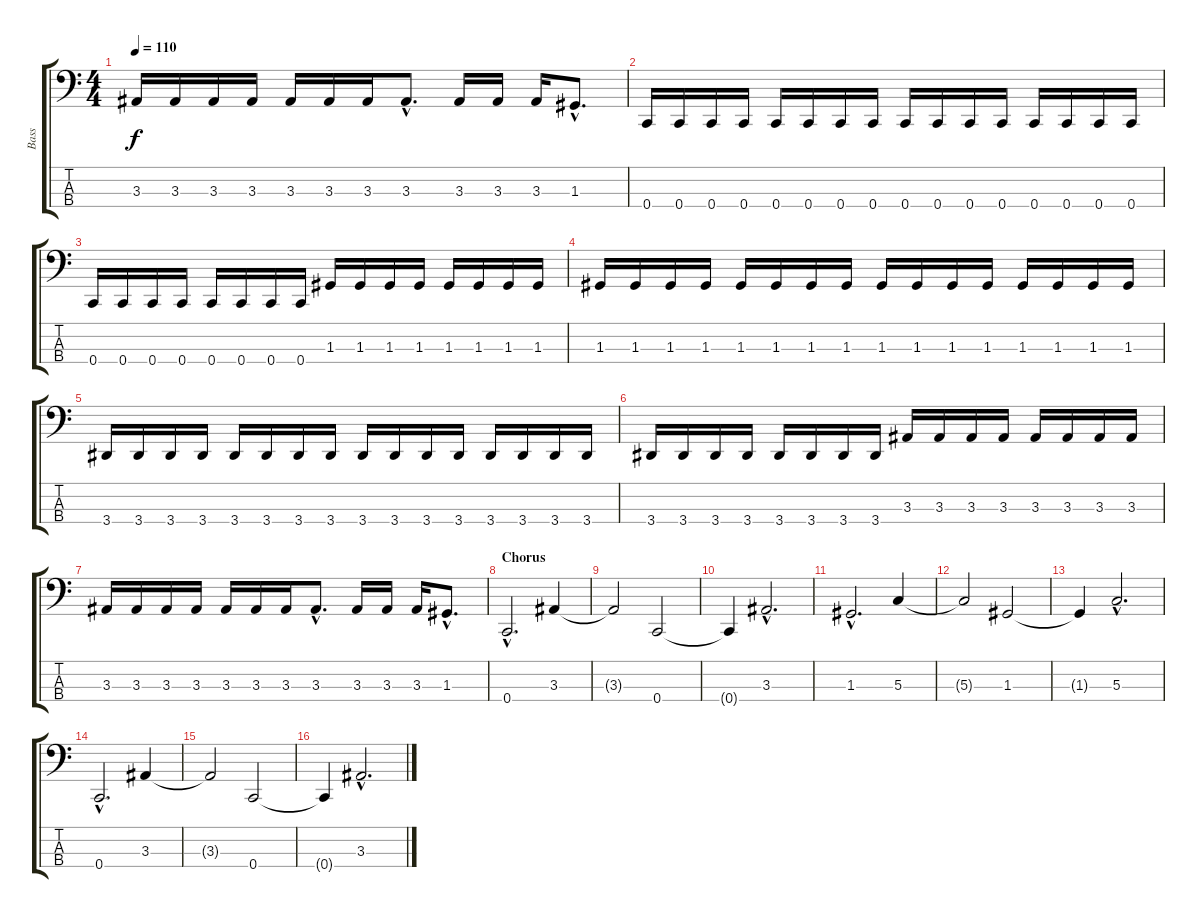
\track ("Bass" "Bass") {instrument electricbassfinger}
\staff {score tabs}
\tuning (F2 C2 G1 C1) {hide}
\ts (4 4)
\tempo 110
\clef f4
\ks c
3.3.16{dy f} 3.3.16 3.3.16 3.3.16 3.3.16 3.3.16 3.3.16 3.3{hac}.8{d} 3.3.16 3.3.16 3.3.16 1.3{hac}.8{d} |
0.4.16 0.4.16 0.4.16 0.4.16 0.4.16 0.4.16 0.4.16 0.4.16 0.4.16 0.4.16 0.4.16 0.4.16 0.4.16 0.4.16 0.4.16 0.4.16 |
0.4.16 0.4.16 0.4.16 0.4.16 0.4.16 0.4.16 0.4.16 0.4.16 1.3.16 1.3.16 1.3.16 1.3.16 1.3.16 1.3.16 1.3.16 1.3.16 |
1.3.16 1.3.16 1.3.16 1.3.16 1.3.16 1.3.16 1.3.16 1.3.16 1.3.16 1.3.16 1.3.16 1.3.16 1.3.16 1.3.16 1.3.16 1.3.16 |
3.4.16 3.4.16 3.4.16 3.4.16 3.4.16 3.4.16 3.4.16 3.4.16 3.4.16 3.4.16 3.4.16 3.4.16 3.4.16 3.4.16 3.4.16 3.4.16 |
3.4.16 3.4.16 3.4.16 3.4.16 3.4.16 3.4.16 3.4.16 3.4.16 3.3.16 3.3.16 3.3.16 3.3.16 3.3.16 3.3.16 3.3.16 3.3.16 |
3.3.16 3.3.16 3.3.16 3.3.16 3.3.16 3.3.16 3.3.16 3.3{hac}.8{d} 3.3.16 3.3.16 3.3.16 1.3{hac}.8{d} |
\section ("" "Chorus")
0.4{hac}.2{d} 3.3.4 |
3.3{t}.2 0.4.2 |
0.4{t}.4 3.3{hac}.2{d} |
1.3{hac}.2{d} 5.3.4 |
5.3{t}.2 1.3.2 |
1.3{t}.4 5.3{hac}.2{d} |
0.4{hac}.2{d} 3.3.4 |
3.3{t}.2 0.4.2 |
0.4{t}.4 3.3{hac}.2{d}
